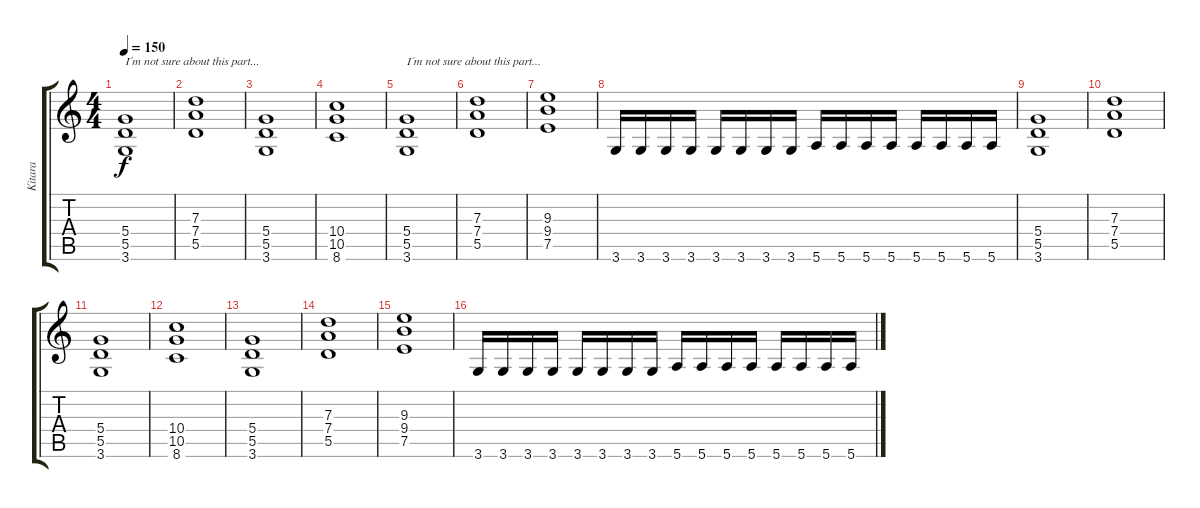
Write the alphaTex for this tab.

\track ("Kitara" "Kitara") {instrument distortionguitar}
\staff {score tabs}
\tuning (E4 B3 G3 D3 A2 E2) {hide}
\ts (4 4)
\tempo 150
\clef g2
\ks c
(5.4 5.5 3.6).1{txt "I´m not sure about this part..." dy f instrument overdrivenguitar} |
(7.3 7.4 5.5).1 |
(5.4 5.5 3.6).1 |
(10.4 10.5 8.6).1 |
(5.4 5.5 3.6).1{txt "I´m not sure about this part..."} |
(7.3 7.4 5.5).1 |
(9.3 9.4 7.5).1 |
3.6.16 3.6.16 3.6.16 3.6.16 3.6.16 3.6.16 3.6.16 3.6.16 5.6.16 5.6.16 5.6.16 5.6.16 5.6.16 5.6.16 5.6.16 5.6.16 |
(5.4 5.5 3.6).1 |
(7.3 7.4 5.5).1 |
(5.4 5.5 3.6).1 |
(10.4 10.5 8.6).1 |
(5.4 5.5 3.6).1 |
(7.3 7.4 5.5).1 |
(9.3 9.4 7.5).1 |
3.6.16 3.6.16 3.6.16 3.6.16 3.6.16 3.6.16 3.6.16 3.6.16 5.6.16 5.6.16 5.6.16 5.6.16 5.6.16 5.6.16 5.6.16 5.6.16
